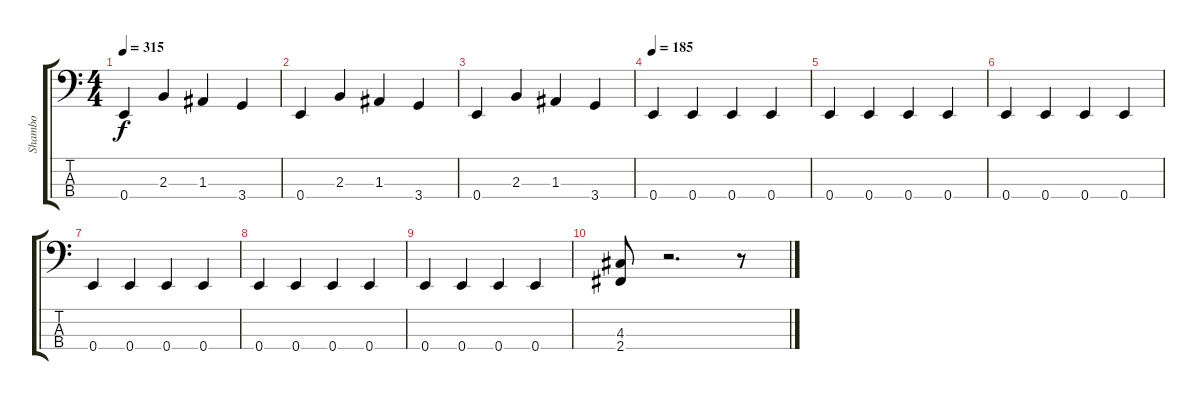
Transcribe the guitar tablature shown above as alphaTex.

\track ("Shambo" "Shambo") {instrument electricbasspick}
\staff {score tabs}
\tuning (G2 D2 A1 E1) {hide}
\ts (4 4)
\tempo 315
\clef f4
\ks c
0.4.4{dy f} 2.3.4 1.3.4 3.4.4 |
0.4.4 2.3.4 1.3.4 3.4.4 |
0.4.4 2.3.4 1.3.4 3.4.4 |
\tempo 185
0.4.4 0.4.4 0.4.4 0.4.4 |
0.4.4 0.4.4 0.4.4 0.4.4 |
0.4.4 0.4.4 0.4.4 0.4.4 |
0.4.4 0.4.4 0.4.4 0.4.4 |
0.4.4 0.4.4 0.4.4 0.4.4 |
0.4.4 0.4.4 0.4.4 0.4.4 |
(4.3 2.4).8 r.2{d} r.8
